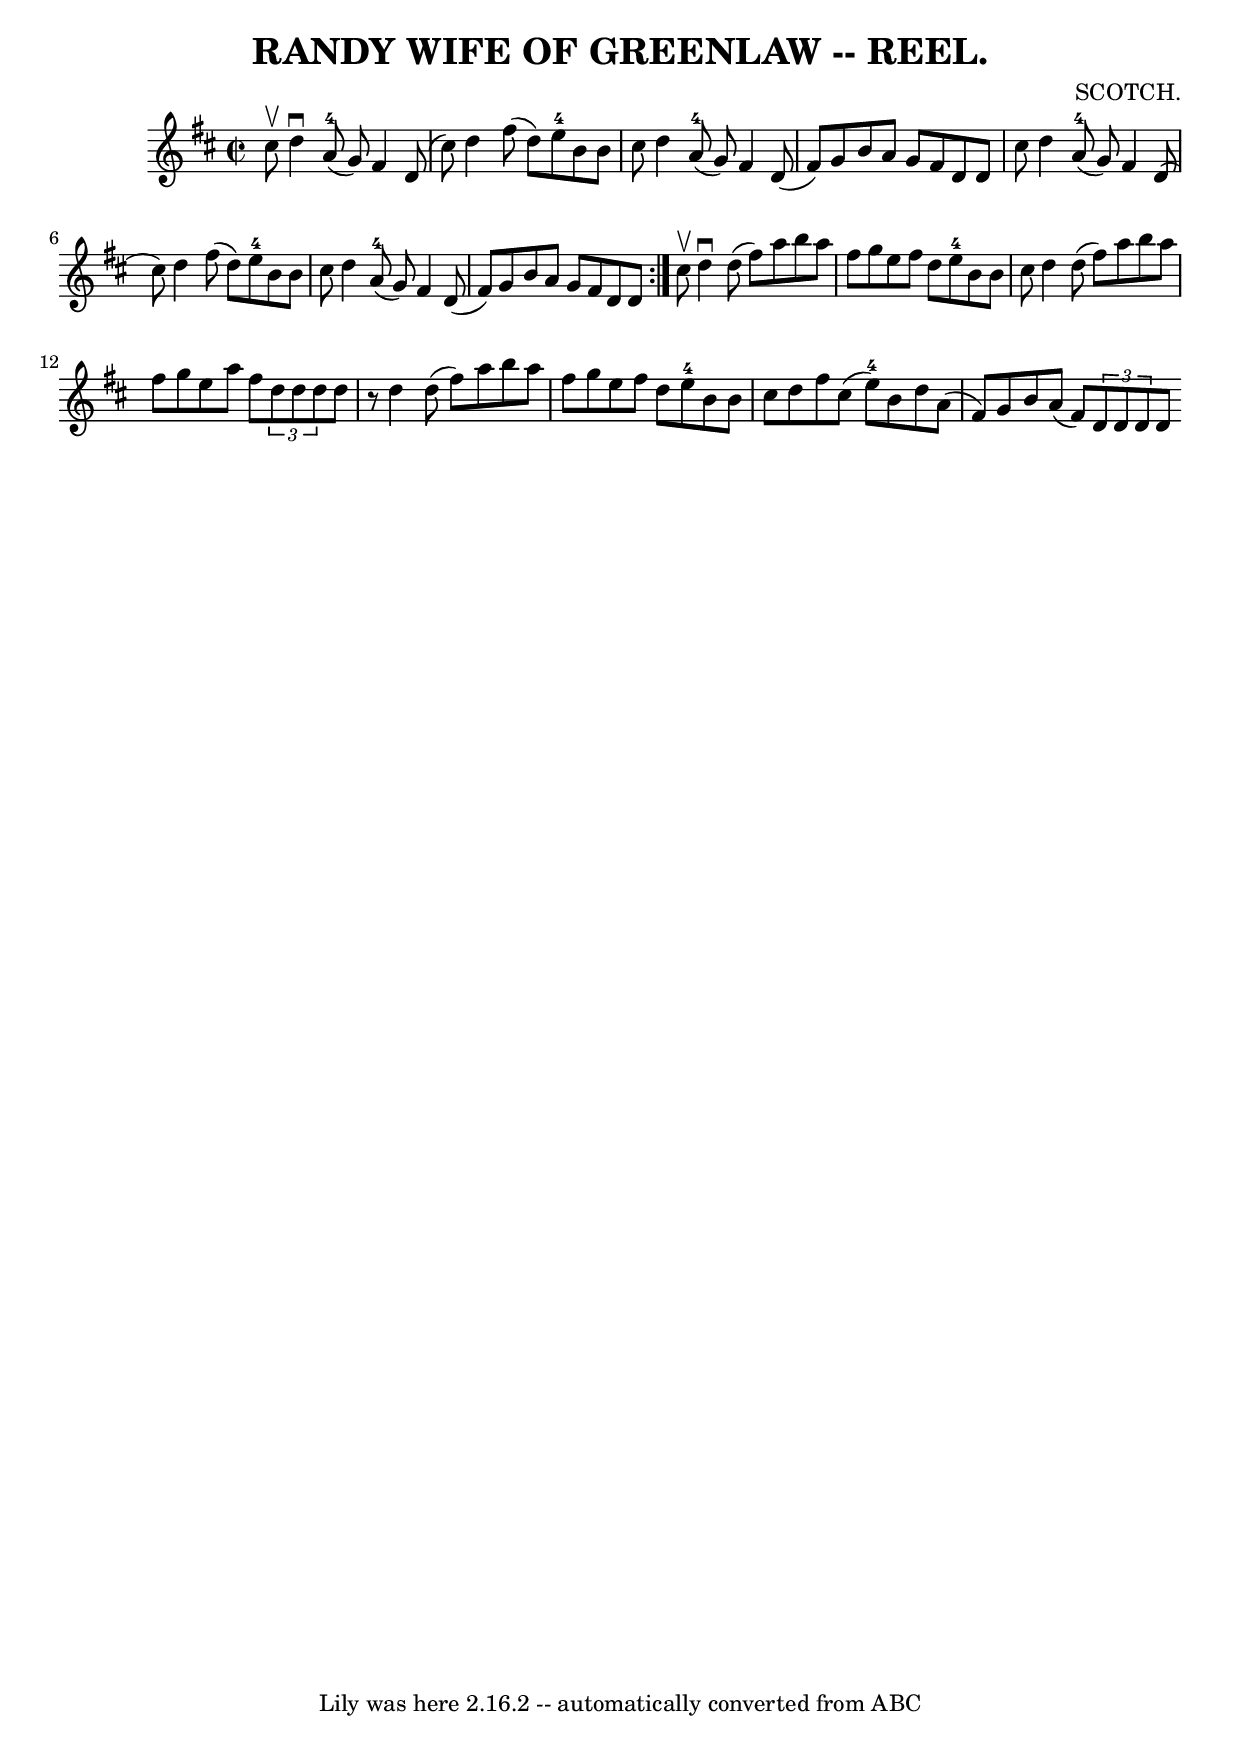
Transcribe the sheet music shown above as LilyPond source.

\version "2.16.2"
\include "Mammoth.ily"
\header {
  %% book = "Coles 43.7"
 composer = "SCOTCH."
 crossRefNumber = "1"
 footnotes = ""
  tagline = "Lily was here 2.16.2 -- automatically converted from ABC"
  title = "RANDY WIFE OF GREENLAW -- REEL."

}
voicedefault =  {



  \repeat volta 2 {

    \override Staff.TimeSignature #'style = #'C
    \time 2/2 
    \key d \major cis''8^\upbow  |
 d''4^\downbow a'8-4(g'8) fis'4 d'8 (cis''8) |
 d''4 fis''8 ( d''8) e''8-4 b'8 b'8 cis''8   |
 d''4 a'8-4( g'8) fis'4 d'8 (fis'8)  |
 g'8 b'8 a'8 g'8 fis'8 d'8 d'8 cis''8   |
 d''4 a'8-4(g'8) fis'4 d'8 (cis''8)  |
 d''4 fis''8 (d''8) e''8-4 b'8 b'8 cis''8  |
 d''4 a'8-4(g'8) fis'4 d'8 (fis'8)  |
 g'8 b'8 a'8 g'8 fis'8 d'8 d'8  
   } cis''8^\upbow  |
 d''4^\downbow d''8 (fis''8) a''8 b''8 a''8 fis''8   |
 g''8 e''8 fis''8 d''8 e''8-4 b'8 b'8 cis''8  |
 d''4 d''8 (fis''8) a''8 b''8 a''8 fis''8   |
 g''8 e''8 a''8 fis''8    
  \times 2/3 { d''8 d''8 d''8   	     } d''8    r8  |
 d''4 d''8 ( fis''8) a''8 b''8 a''8 fis''8   |
 g''8 e''8 fis''8 d''8 e''8-4 b'8 b'8 cis''8   |
 d''8 fis''8 cis''8 (e''8-4) b'8 d''8 a'8 (fis'8)  |
 g'8    
 b'8 a'8 (fis'8)   \times 2/3 { d'8 d'8 d'8   			       } d'8  \bar " |." 
  

}

\score{
  <<

    \context Staff="default"
    {
      \voicedefault 
      
    }

  >>
  \layout {
    
  }
  \midi {
  }

}
